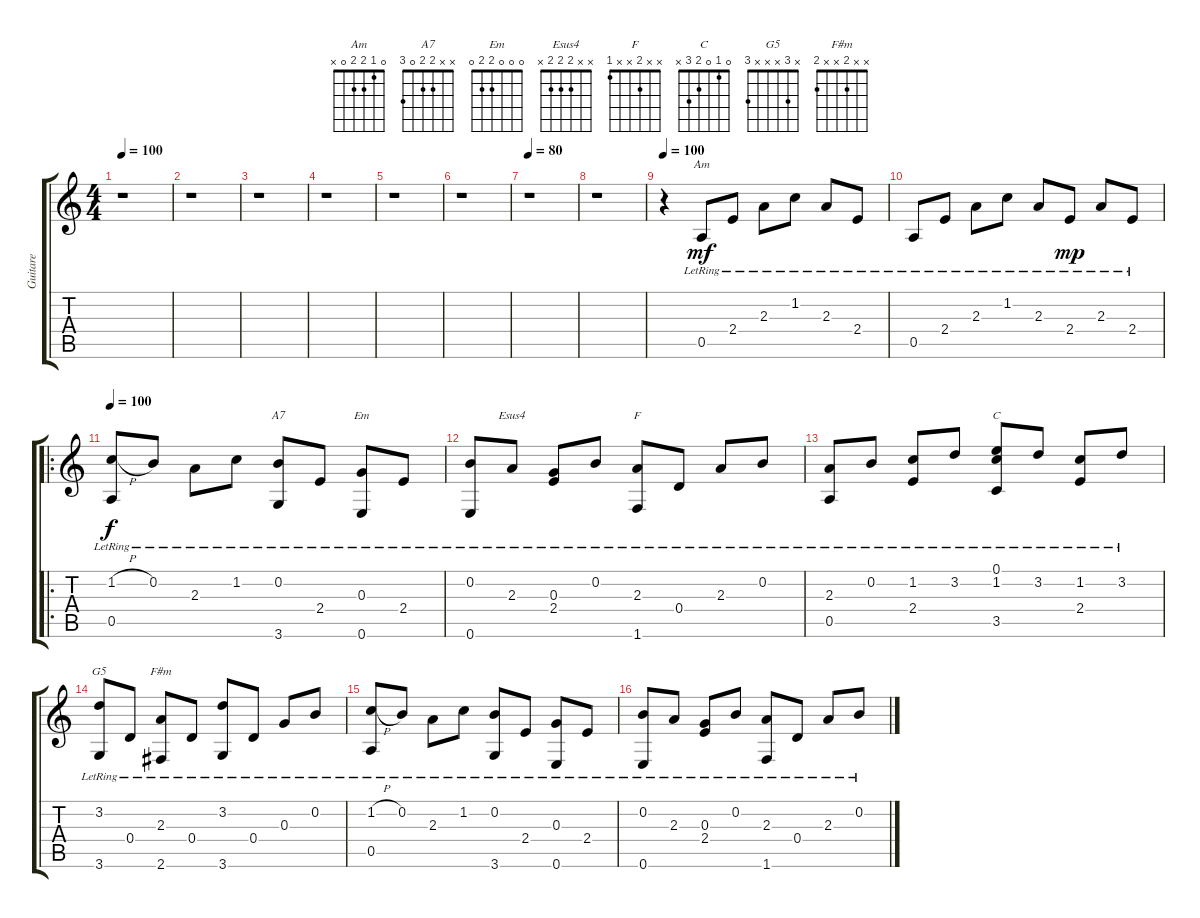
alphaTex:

\track ("Guitare" "Guitare") {instrument acousticguitarnylon}
\staff {score tabs}
\tuning (E4 B3 G3 D3 A2 E2) {hide}
\chord ("Am" 0 1 2 2 0 x)
\chord ("A7" x x 2 2 0 3)
\chord ("Em" 0 0 0 2 2 0)
\chord ("Esus4" x x 2 2 2 x)
\chord ("F" x x 2 x x 1)
\chord ("C" 0 1 0 2 3 x)
\chord ("G5" x 3 x x x 3)
\chord ("F#m" x x 2 x x 2)
\ts (4 4)
\tempo 100
\clef g2
\ks c
r.1{dy mf instrument acousticguitarnylon} |
r.1 |
r.1 |
r.1 |
r.1 |
r.1 |
\tempo 80
r.1 |
r.1 |
\tempo 100
r.4 0.5{lr}.8{ch "Am"} 2.4{lr}.8 2.3{lr}.8 1.2{lr}.8 2.3{lr}.8 2.4{lr}.8 |
0.5{lr}.8 2.4{lr}.8 2.3{lr}.8 1.2{lr}.8 2.3{lr}.8 2.4{lr}.8{dy mp} 2.3{lr}.8 2.4{lr}.8 |
\ro
\tempo 100
(1.2{h} 0.5{lr}).8{dy f} 0.2{lr}.8 2.3{lr}.8 1.2{lr}.8 (0.2{lr} 3.6{lr}).8{ch "A7"} 2.4{lr}.8 (0.3{lr} 0.6{lr}).8{ch "Em"} 2.4{lr}.8 |
(0.2{lr} 0.6{lr}).8 2.3{lr}.8{ch "Esus4"} (0.3{lr} 2.4{lr}).8 0.2{lr}.8 (2.3{lr} 1.6{lr}).8{ch "F"} 0.4{lr}.8 2.3{lr}.8 0.2{lr}.8 |
(2.3{lr} 0.5{lr}).8 0.2{lr}.8 (1.2{lr} 2.4{lr}).8 3.2{lr}.8 (0.1{lr} 1.2{lr} 3.5{lr}).8{ch "C"} 3.2{lr}.8 (1.2{lr} 2.4{lr}).8 3.2{lr}.8 |
(3.2{lr} 3.6{lr}).8{ch "G5"} 0.4{lr}.8 (2.3{lr} 2.6{lr}).8{ch "F#m"} 0.4{lr}.8 (3.2{lr} 3.6{lr}).8 0.4{lr}.8 0.3{lr}.8 0.2{lr}.8 |
(1.2{h} 0.5{lr}).8 0.2{lr}.8 2.3{lr}.8 1.2{lr}.8 (0.2{lr} 3.6{lr}).8 2.4{lr}.8 (0.3{lr} 0.6{lr}).8 2.4{lr}.8 |
(0.2{lr} 0.6{lr}).8 2.3{lr}.8 (0.3{lr} 2.4{lr}).8 0.2{lr}.8 (2.3{lr} 1.6{lr}).8 0.4{lr}.8 2.3{lr}.8 0.2{lr}.8
